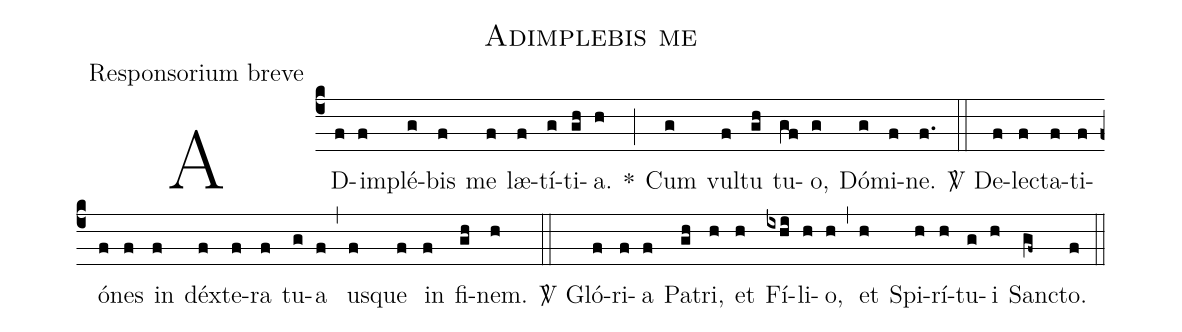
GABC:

name:Adimplebis me;
office-part:Responsorium breve;
%%
(c4)AD(f)im(f)plé(g)bis(f) me(f) læ(f)tí(g)ti(gh)a.(h) *(;) Cum(g) vul(f)tu(gh) tu(gf)o,(g) Dó(g)mi(f)ne.(f.) (::)
<sp>V/</sp> De(f)le(f)cta(f)ti(f)ó(f)nes(f) in(f) déx(f)te(f)ra(f) tu(g)a(f) (,) us(f)que(f) in(f) fi(gh)nem.(h) (::)
<sp>V/</sp> Gló(f)ri(f)a(f) Pa(gh)tri,(h) et(h) Fí(ixhi)li(h)o,(h) (,) et(h) Spi(h)rí(h)tu(g)i(h) San(gf~)cto.(f) (::)
